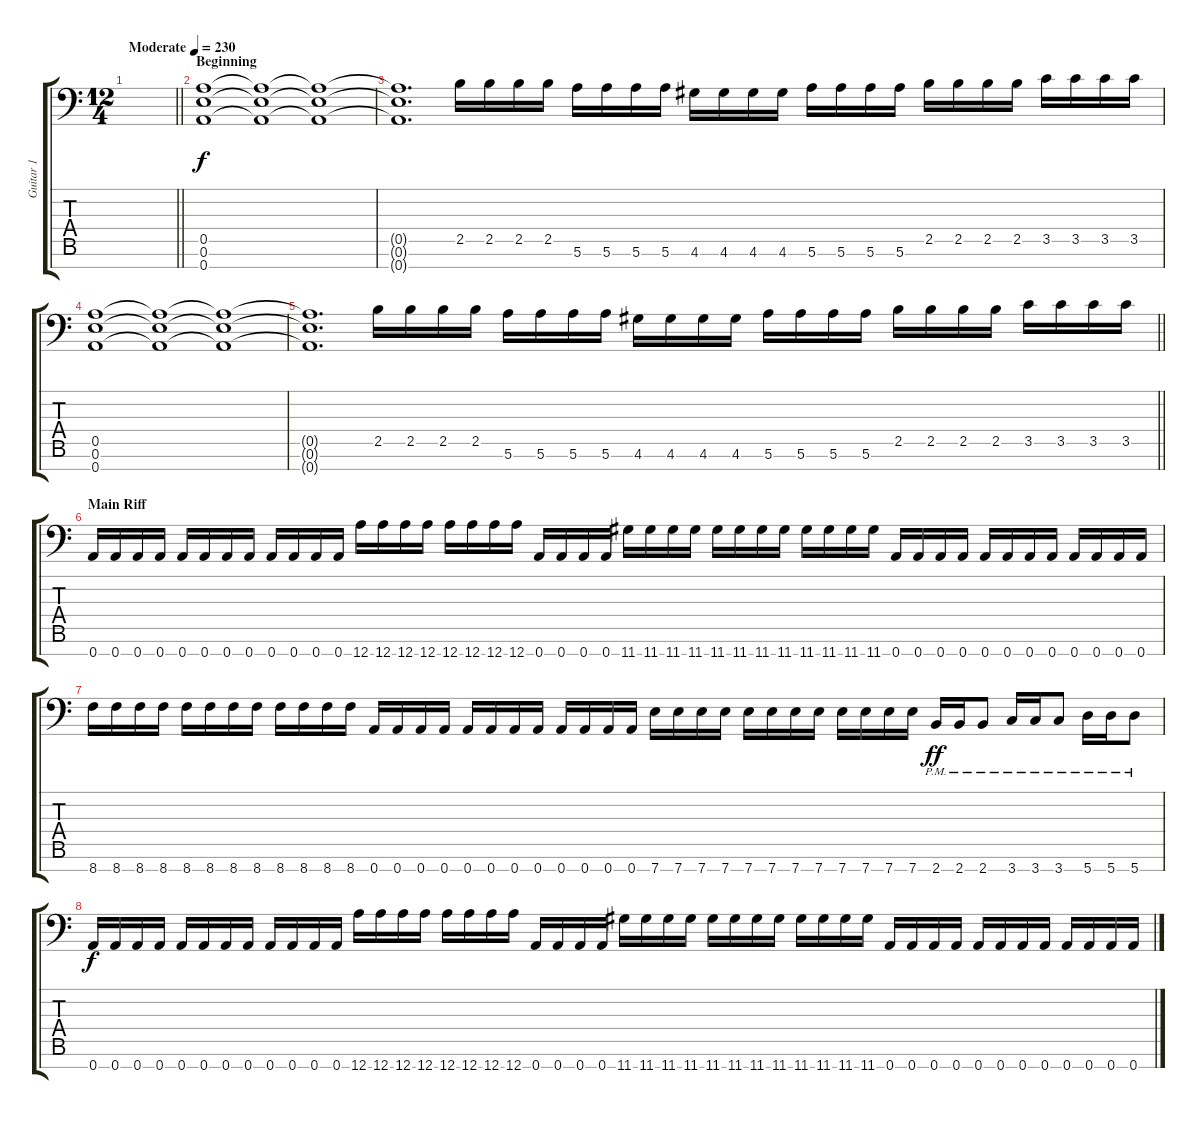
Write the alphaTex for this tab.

\track ("Guitar 1" "Guitar 1") {instrument distortionguitar}
\staff {score tabs}
\tuning (E4 B3 G3 D3 A2 E2 A1) {hide}
\ts (12 4)
\tempo (230 "Moderate")
\clef f4
\barLineRight lightlight
\ks c
|
\section ("" "Beginning")
(0.5 0.6 0.7).1 (0.5{t} 0.6{t} 0.7{t}).1 (0.5{t} 0.6{t} 0.7{t}).1 |
(0.5{t} 0.6{t} 0.7{t}).1{d} 2.5.16 2.5.16 2.5.16 2.5.16 5.6.16 5.6.16 5.6.16 5.6.16 4.6.16 4.6.16 4.6.16 4.6.16 5.6.16 5.6.16 5.6.16 5.6.16 2.5.16 2.5.16 2.5.16 2.5.16 3.5.16 3.5.16 3.5.16 3.5.16 |
(0.5 0.6 0.7).1 (0.5{t} 0.6{t} 0.7{t}).1 (0.5{t} 0.6{t} 0.7{t}).1 |
\barLineRight lightlight
(0.5{t} 0.6{t} 0.7{t}).1{d} 2.5.16 2.5.16 2.5.16 2.5.16 5.6.16 5.6.16 5.6.16 5.6.16 4.6.16 4.6.16 4.6.16 4.6.16 5.6.16 5.6.16 5.6.16 5.6.16 2.5.16 2.5.16 2.5.16 2.5.16 3.5.16 3.5.16 3.5.16 3.5.16 |
\section ("" "Main Riff")
0.7.16 0.7.16 0.7.16 0.7.16 0.7.16 0.7.16 0.7.16 0.7.16 0.7.16 0.7.16 0.7.16 0.7.16 12.7.16 12.7.16 12.7.16 12.7.16 12.7.16 12.7.16 12.7.16 12.7.16 0.7.16 0.7.16 0.7.16 0.7.16 11.7.16 11.7.16 11.7.16 11.7.16 11.7.16 11.7.16 11.7.16 11.7.16 11.7.16 11.7.16 11.7.16 11.7.16 0.7.16 0.7.16 0.7.16 0.7.16 0.7.16 0.7.16 0.7.16 0.7.16 0.7.16 0.7.16 0.7.16 0.7.16 |
8.7.16 8.7.16 8.7.16 8.7.16 8.7.16 8.7.16 8.7.16 8.7.16 8.7.16 8.7.16 8.7.16 8.7.16 0.7.16 0.7.16 0.7.16 0.7.16 0.7.16 0.7.16 0.7.16 0.7.16 0.7.16 0.7.16 0.7.16 0.7.16 7.7.16 7.7.16 7.7.16 7.7.16 7.7.16 7.7.16 7.7.16 7.7.16 7.7.16 7.7.16 7.7.16 7.7.16 2.7{pm}.16{dy ff} 2.7{pm}.16 2.7{pm}.8 3.7{pm}.16 3.7{pm}.16 3.7{pm}.8 5.7{pm}.16 5.7{pm}.16 5.7{pm}.8 |
0.7.16{dy f} 0.7.16 0.7.16 0.7.16 0.7.16 0.7.16 0.7.16 0.7.16 0.7.16 0.7.16 0.7.16 0.7.16 12.7.16 12.7.16 12.7.16 12.7.16 12.7.16 12.7.16 12.7.16 12.7.16 0.7.16 0.7.16 0.7.16 0.7.16 11.7.16 11.7.16 11.7.16 11.7.16 11.7.16 11.7.16 11.7.16 11.7.16 11.7.16 11.7.16 11.7.16 11.7.16 0.7.16 0.7.16 0.7.16 0.7.16 0.7.16 0.7.16 0.7.16 0.7.16 0.7.16 0.7.16 0.7.16 0.7.16
